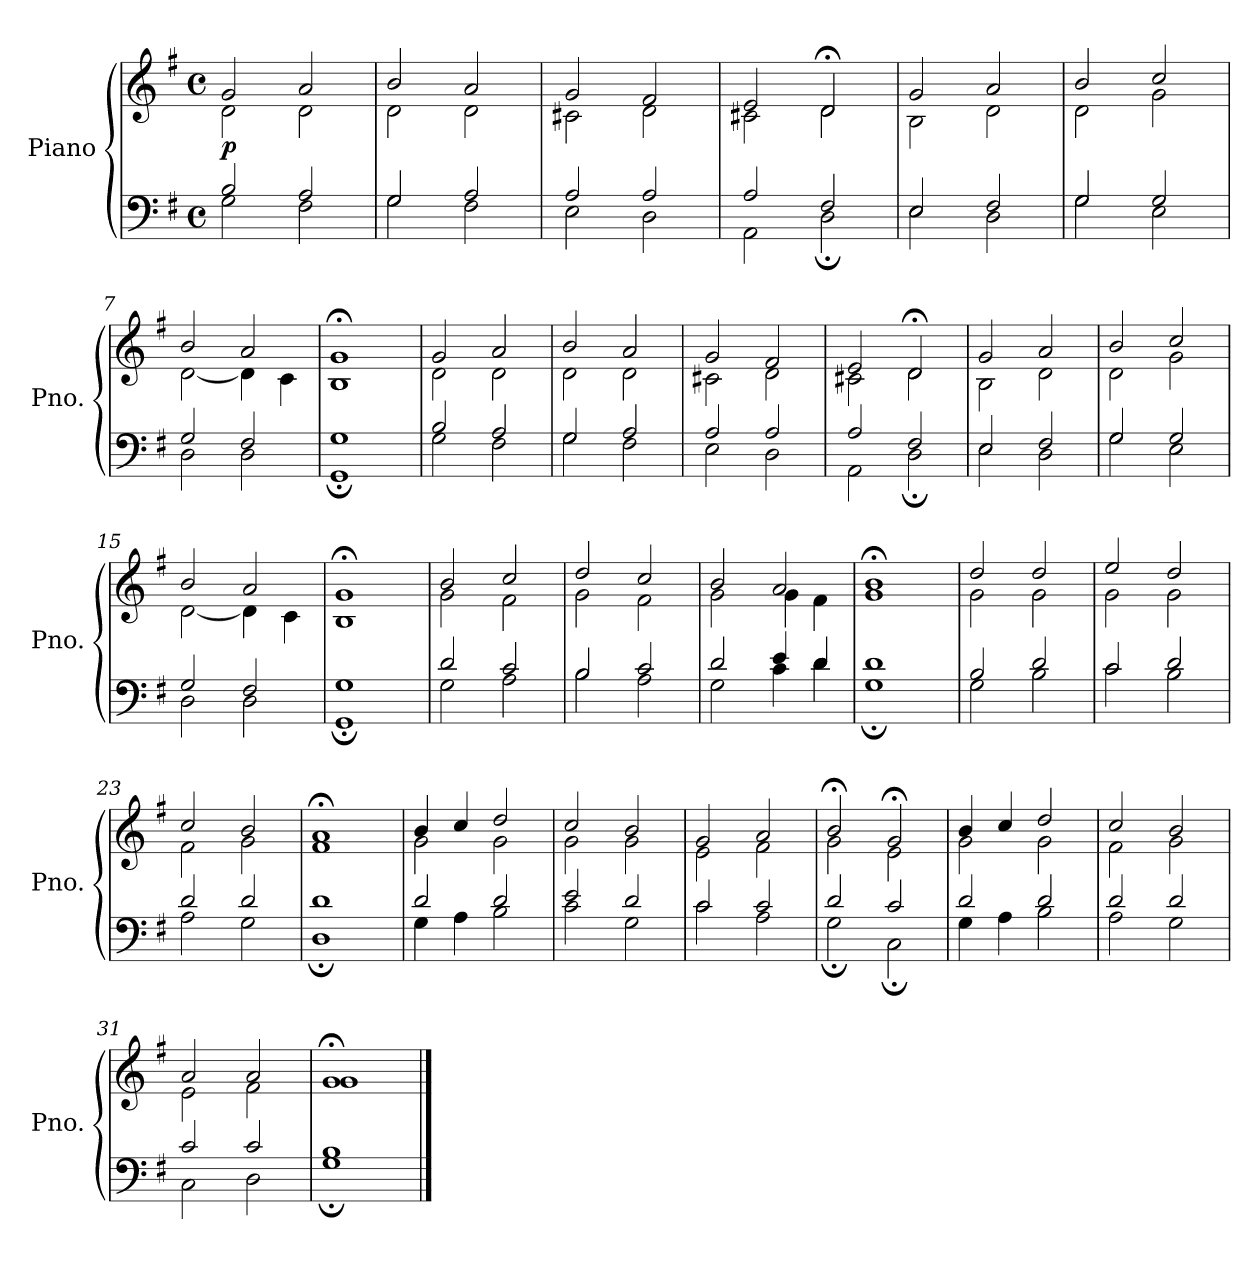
**kern	**kern	**dynam
*part1	*part1	*part1
*staff2	*staff1	*staff1/2
*I"Piano	*	*
*I'Pno.	*	*
*clefF4	*clefG2	*
*k[f#]	*k[f#]	*
*M4/4	*M4/4	*
*met(c)	*met(c)	*
=1	=1	=1
*^	*^	*
!	!	!	!	!LO:DY:b
2B/	2G<\	2g/	2d\	p
2A/	2F#<\	2a/	2d\	.
=2	=2	=2	=2	=2
2G/	2G<\	2b/	2d\	.
2A/	2F#<\	2a/	2d\	.
=3	=3	=3	=3	=3
2A/	2E<\	2g/	2c#X<\	.
2A/	2D<\	2f#/	2d<\	.
=4	=4	=4	=4	=4
2A/	2AA\	2e/	2c#X<\	.
2F#/	2D;\	2d;</	2d\	.
=5	=5	=5	=5	=5
2E/	2E<\	2g/	2B\	.
2F#/	2D\	2a/	2d<\	.
=6	=6	=6	=6	=6
2G/	2G\	2b/	2d\	.
2G/	2E<\	2cc/	2g<\	.
=7	=7	=7	=7	=7
2G/	2D<\	2b/	[2d\	.
2F#/	2D<\	2a/	4d\]	.
.	.	.	4c\	.
=8	=8	=8	=8	=8
1G	1GG;	1g;<	1B	.
!!LO:LB:g=z	!!
=9	=9	=9	=9	=9
2B/	2G\	2g/	2d\	.
2A/	2F#\	2a/	2d\	.
=10	=10	=10	=10	=10
2G/	2G\	2b/	2d\	.
2A/	2F#\	2a/	2d\	.
=11	=11	=11	=11	=11
2A/	2E\	2g/	2c#X\	.
2A/	2D\	2f#/	2d\	.
=12	=12	=12	=12	=12
2A/	2AA\	2e/	2c#X\	.
2F#/	2D;\	2d;</	2d\	.
=13	=13	=13	=13	=13
2E/	2E\	2g/	2B\	.
2F#/	2D\	2a/	2d\	.
=14	=14	=14	=14	=14
2G/	2G\	2b/	2d\	.
2G/	2E\	2cc/	2g\	.
=15	=15	=15	=15	=15
2G/	2D\	2b/	[2d\	.
2F#/	2D\	2a/	4d\]	.
.	.	.	4c\	.
=16	=16	=16	=16	=16
1G	1GG;	1g;<	1B	.
!!LO:LB:g=z	!!
=17	=17	=17	=17	=17
2d/	2G<\	2b/	2g\	.
2c/	2A<\	2cc/	2f#<\	.
=18	=18	=18	=18	=18
2B/	2B\	2dd/	2g<\	.
2c/	2A\	2cc/	2f#<\	.
=19	=19	=19	=19	=19
2d/	2G<\	2b/	2g<\	.
4e/	4c<\	2a/	4g<\	.
4d/	4d<\	.	4f#<\	.
=20	=20	=20	=20	=20
1d	1G;<	1b;<	1g<	.
=21	=21	=21	=21	=21
2B/	2G<\	2dd/	2g\	.
2d/	2B<\	2dd/	2g\	.
=22	=22	=22	=22	=22
2c/	2c\	2ee/	2g\	.
2d/	2B\	2dd/	2g\	.
=23	=23	=23	=23	=23
2d/	2A<\	2cc/	2f#<\	.
2d/	2G<\	2b/	2g<\	.
=24	=24	=24	=24	=24
1d	1D;	1a;<	1f#<	.
!!LO:LB:g=z	!!
=25	=25	=25	=25	=25
2d/	4G<\	4b/	2g\	.
.	4A\	4cc/	.	.
2d/	2B\	2dd/	2g\	.
=26	=26	=26	=26	=26
2e/	2c<\	2cc/	2g\	.
2d/	2G<\	2b/	2g\	.
=27	=27	=27	=27	=27
2c/	2c<\	2g/	2e\	.
2c/	2A<\	2a/	2f#\	.
=28	=28	=28	=28	=28
2d/	2G;\	2b;</	2g\	.
2c/	2C;\	2g;</	2e\	.
=29	=29	=29	=29	=29
2d/	4G<\	4b/	2g\	.
.	4A\	4cc/	.	.
2d/	2B\	2dd/	2g\	.
=30	=30	=30	=30	=30
2d/	2A\	2cc/	2f#<\	.
2d/	2G<\	2b/	2g<\	.
=31	=31	=31	=31	=31
2c/	2C\	2a/	2e\	.
2c/	2D<\	2a/	2f#<\	.
=32	=32	=32	=32	=32
1B	1G;	1g;<	1g	.
*v	*v	*	*	*
*	*v	*v	*
==	==	==
*-	*-	*-
